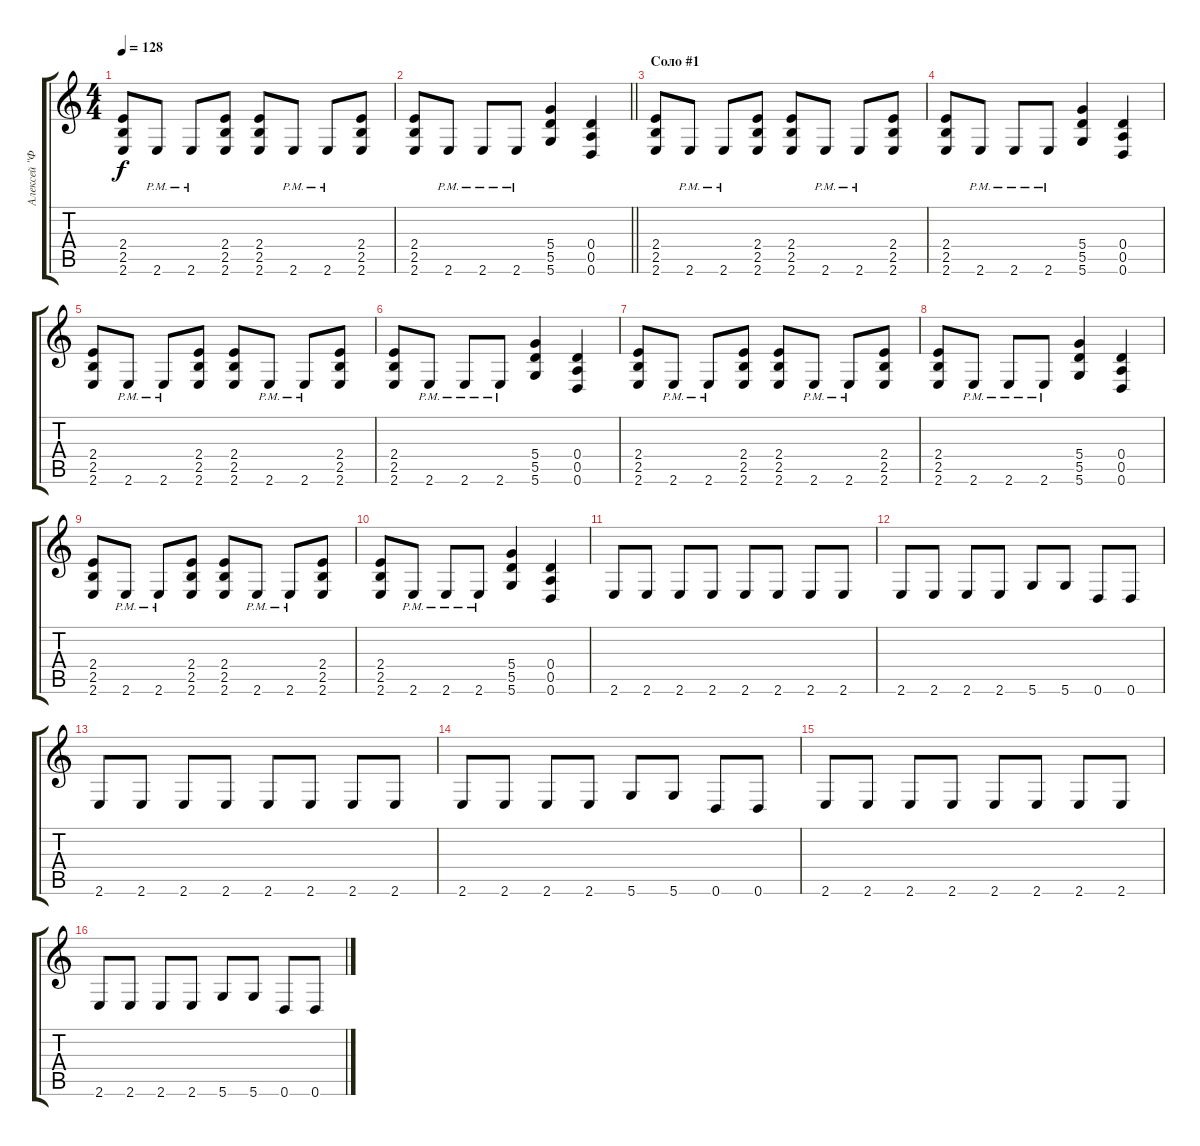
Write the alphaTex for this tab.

\track ("Алексей \"Феникс\" Аликин" "Алексей \"Ф") {instrument distortionguitar}
\staff {score tabs}
\tuning (E4 B3 G3 D3 A2 D2) {hide}
\ts (4 4)
\tempo 128
\clef g2
\ks c
(2.4 2.5 2.6).8{dy f} 2.6{pm}.8 2.6{pm}.8 (2.4 2.5 2.6).8 (2.4 2.5 2.6).8 2.6{pm}.8 2.6{pm}.8 (2.4 2.5 2.6).8 |
\barLineRight lightlight
(2.4 2.5 2.6).8 2.6{pm}.8 2.6{pm}.8 2.6{pm}.8 (5.4 5.5 5.6).4 (0.4 0.5 0.6).4 |
\section ("" "Соло #1")
(2.4 2.5 2.6).8 2.6{pm}.8 2.6{pm}.8 (2.4 2.5 2.6).8 (2.4 2.5 2.6).8 2.6{pm}.8 2.6{pm}.8 (2.4 2.5 2.6).8 |
(2.4 2.5 2.6).8 2.6{pm}.8 2.6{pm}.8 2.6{pm}.8 (5.4 5.5 5.6).4 (0.4 0.5 0.6).4 |
(2.4 2.5 2.6).8 2.6{pm}.8 2.6{pm}.8 (2.4 2.5 2.6).8 (2.4 2.5 2.6).8 2.6{pm}.8 2.6{pm}.8 (2.4 2.5 2.6).8 |
(2.4 2.5 2.6).8 2.6{pm}.8 2.6{pm}.8 2.6{pm}.8 (5.4 5.5 5.6).4 (0.4 0.5 0.6).4 |
(2.4 2.5 2.6).8 2.6{pm}.8 2.6{pm}.8 (2.4 2.5 2.6).8 (2.4 2.5 2.6).8 2.6{pm}.8 2.6{pm}.8 (2.4 2.5 2.6).8 |
(2.4 2.5 2.6).8 2.6{pm}.8 2.6{pm}.8 2.6{pm}.8 (5.4 5.5 5.6).4 (0.4 0.5 0.6).4 |
(2.4 2.5 2.6).8 2.6{pm}.8 2.6{pm}.8 (2.4 2.5 2.6).8 (2.4 2.5 2.6).8 2.6{pm}.8 2.6{pm}.8 (2.4 2.5 2.6).8 |
(2.4 2.5 2.6).8 2.6{pm}.8 2.6{pm}.8 2.6{pm}.8 (5.4 5.5 5.6).4 (0.4 0.5 0.6).4 |
2.6.8 2.6.8 2.6.8 2.6.8 2.6.8 2.6.8 2.6.8 2.6.8 |
2.6.8 2.6.8 2.6.8 2.6.8 5.6.8 5.6.8 0.6.8 0.6.8 |
2.6.8 2.6.8 2.6.8 2.6.8 2.6.8 2.6.8 2.6.8 2.6.8 |
2.6.8 2.6.8 2.6.8 2.6.8 5.6.8 5.6.8 0.6.8 0.6.8 |
2.6.8 2.6.8 2.6.8 2.6.8 2.6.8 2.6.8 2.6.8 2.6.8 |
2.6.8 2.6.8 2.6.8 2.6.8 5.6.8 5.6.8 0.6.8 0.6.8
